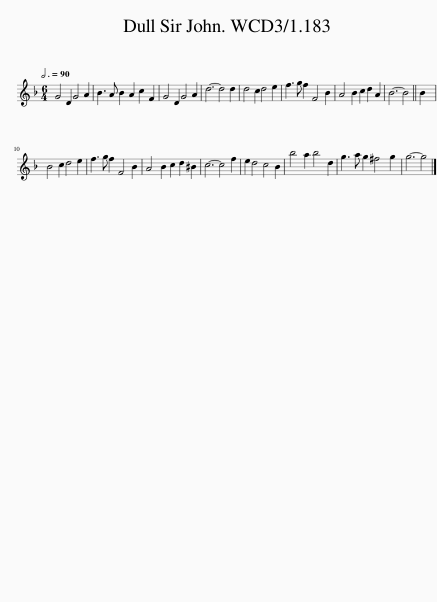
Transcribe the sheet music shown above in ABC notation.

X:1
L:1/8
Q:3/4=90
M:6/4
I:linebreak $
K:F
V:1 treble
V:1
 G4 D2 G4 A2 | B3 A B2 A2 c2 F2 | G4 D2 G4 A2 | d6- d4 d2 | d4 c2 d4 e2 | %5
 f3 g f2 F4 B2 | A4 B2 c2 d2 A2 | B6- B4 || B2 |$ B4 c2 d4 e2 | %10
 f3 g f2 F4 B2 | A4 B2 c2 d2 ^B2 | c6- c4 f2 | e2 d4 c4 B2 | b4 a2 b4 d2 | %15
 g3 a g2 ^f4 g2 | g6- g4 |] %17
